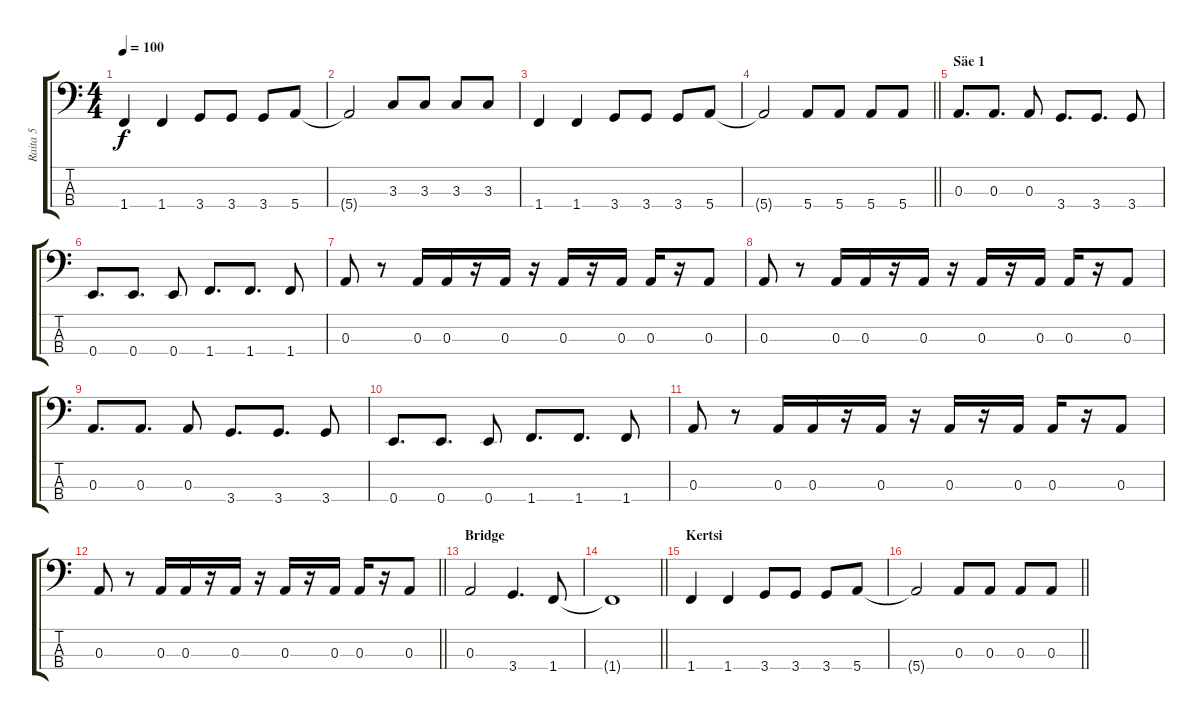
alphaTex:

\track ("Raita 5" "Raita 5") {instrument electricbasspick}
\staff {score tabs}
\tuning (G2 D2 A1 E1) {hide}
\ts (4 4)
\tempo 100
\clef f4
\ks c
1.4.4{dy f} 1.4.4 3.4.8 3.4.8 3.4.8 5.4.8 |
5.4{t}.2 3.3.8 3.3.8 3.3.8 3.3.8 |
1.4.4 1.4.4 3.4.8 3.4.8 3.4.8 5.4.8 |
\barLineRight lightlight
5.4{t}.2 5.4.8 5.4.8 5.4.8 5.4.8 |
\section ("" "Säe 1")
0.3.8{d} 0.3.8{d} 0.3.8 3.4.8{d} 3.4.8{d} 3.4.8 |
0.4.8{d} 0.4.8{d} 0.4.8 1.4.8{d} 1.4.8{d} 1.4.8 |
0.3.8 r.8 0.3.16 0.3.16 r.16 0.3.16 r.16 0.3.16 r.16 0.3.16 0.3.16 r.16 0.3.8 |
0.3.8 r.8 0.3.16 0.3.16 r.16 0.3.16 r.16 0.3.16 r.16 0.3.16 0.3.16 r.16 0.3.8 |
0.3.8{d} 0.3.8{d} 0.3.8 3.4.8{d} 3.4.8{d} 3.4.8 |
0.4.8{d} 0.4.8{d} 0.4.8 1.4.8{d} 1.4.8{d} 1.4.8 |
0.3.8 r.8 0.3.16 0.3.16 r.16 0.3.16 r.16 0.3.16 r.16 0.3.16 0.3.16 r.16 0.3.8 |
\barLineRight lightlight
0.3.8 r.8 0.3.16 0.3.16 r.16 0.3.16 r.16 0.3.16 r.16 0.3.16 0.3.16 r.16 0.3.8 |
\section ("" "Bridge")
0.3.2 3.4.4{d} 1.4.8 |
\barLineRight lightlight
1.4{t}.1 |
\section ("" "Kertsi")
1.4.4 1.4.4 3.4.8 3.4.8 3.4.8 5.4.8 |
\barLineRight lightlight
5.4{t}.2 0.3.8 0.3.8 0.3.8 0.3.8
